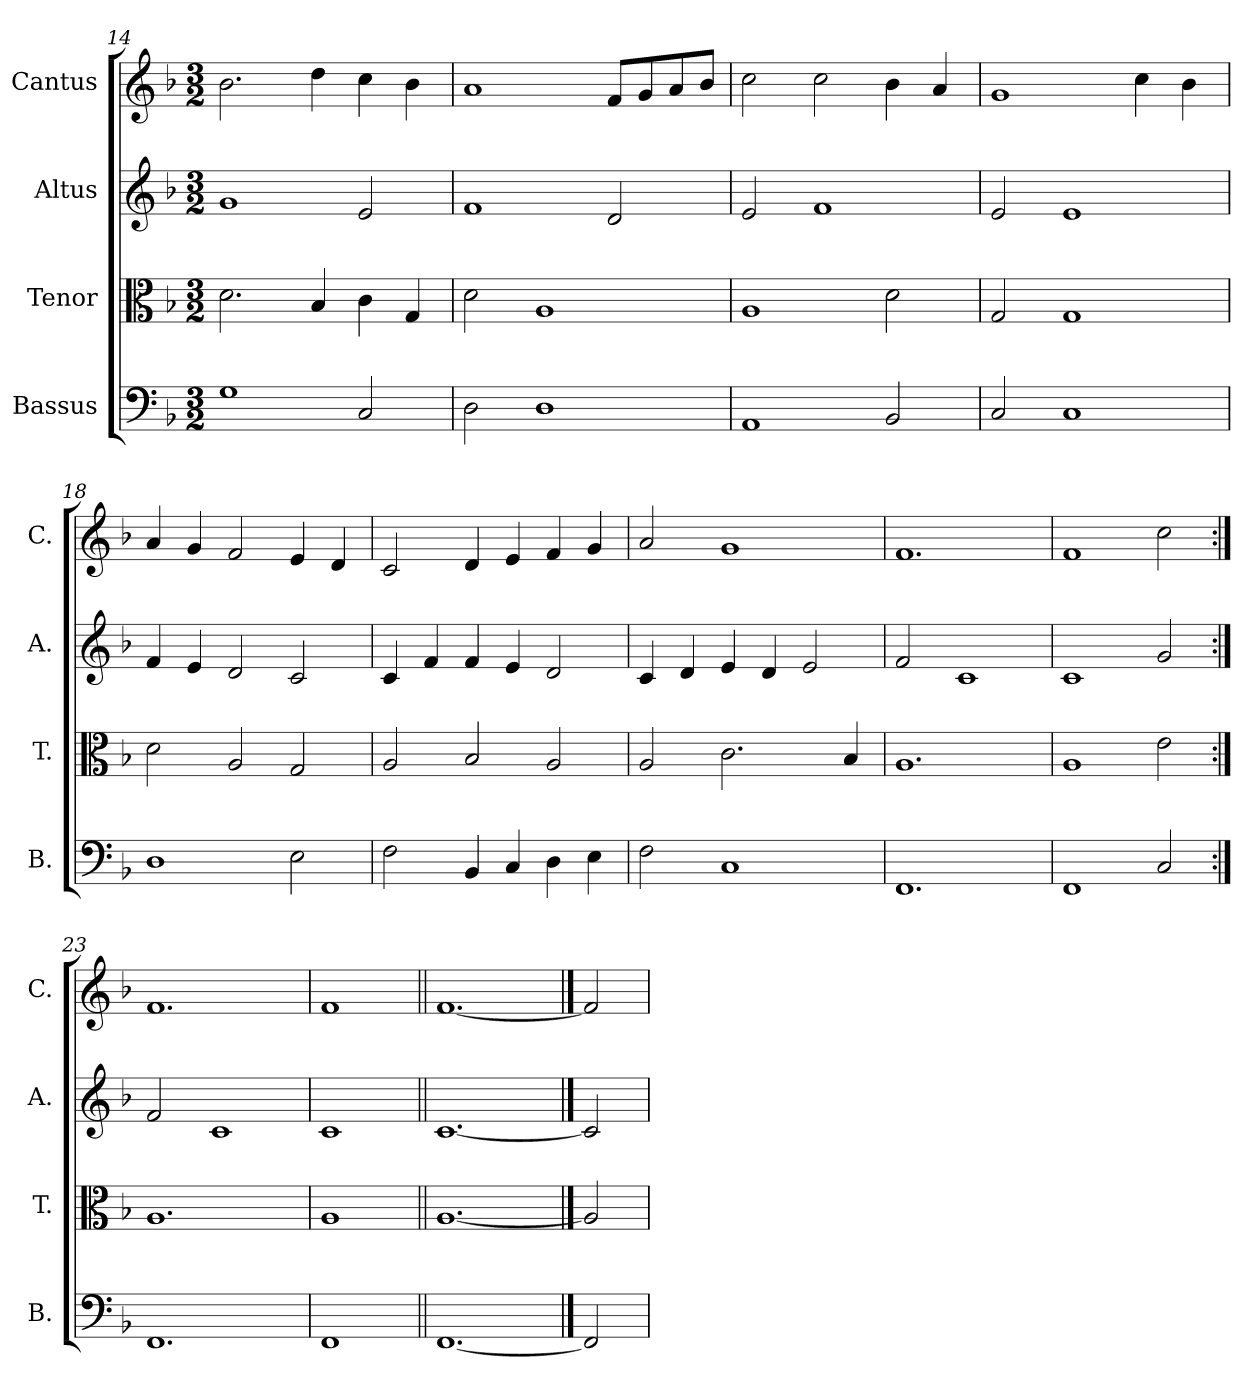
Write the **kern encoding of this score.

**kern	**kern	**kern	**kern
*part4	*part3	*part2	*part1
*staff4	*staff3	*staff2	*staff1
*I"Bassus	*I"Tenor	*I"Altus	*I"Cantus
*I'B.	*I'T.	*I'A.	*I'C.
*clefF4	*clefC3	*clefG2	*clefG2
*k[b-]	*k[b-]	*k[b-]	*k[b-]
*F:	*F:	*F:	*F:
*M3/2	*M3/2	*M3/2	*M3/2
=14	=14	=14	=14
1G	2.d\	1g	2.b-\
.	4B-/	.	4dd\
2C/	4c\	2e/	4cc\
.	4G/	.	4b-\
=15	=15	=15	=15
2D\	2d\	1f	1a
1D	1A	.	.
.	.	2d/	8f/L
.	.	.	8g/
.	.	.	8a/
.	.	.	8b-/J
=16	=16	=16	=16
1AA	1A	2e/	2cc\
.	.	1f	2cc\
2BB-/	2d\	.	4b-\
.	.	.	4a/
=17	=17	=17	=17
2C/	2G/	2e/	1g
1C	1G	1e	.
.	.	.	4cc\
.	.	.	4b-\
!!LO:LB:g=z
=18	=18	=18	=18
1D	2d\	4f/	4a/
.	.	4e/	4g/
.	2A/	2d/	2f/
2E\	2G/	2c/	4e/
.	.	.	4d/
=19	=19	=19	=19
2F\	2A/	4c/	2c/
.	.	4f/	.
4BB-/	2B-/	4f/	4d/
4C/	.	4e/	4e/
4D\	2A/	2d/	4f/
4E\	.	.	4g/
=20	=20	=20	=20
2F\	2A/	4c/	2a/
.	.	4d/	.
1C	2.c\	4e/	1g
.	.	4d/	.
.	.	2e/	.
.	4B-/	.	.
=21	=21	=21	=21
1.FF	1.A	2f/	1.f
.	.	1c	.
=22	=22	=22	=22
1FF	1A	1c	1f
2C/	2e\	2g/	2cc\
=23:|!	=23:|!	=23:|!	=23:|!
1.FF	1.A	2f/	1.f
.	.	1c	.
=24	=24	=24	=24
1FF	1A	1c	1f
=25||	=25||	=25||	=25||
[1.FF	[1.A	[1.c	[1.f
==26	==26	==26	==26
2FF]	2A]	2c]	2f]
=	=	=	=
*-	*-	*-	*-
